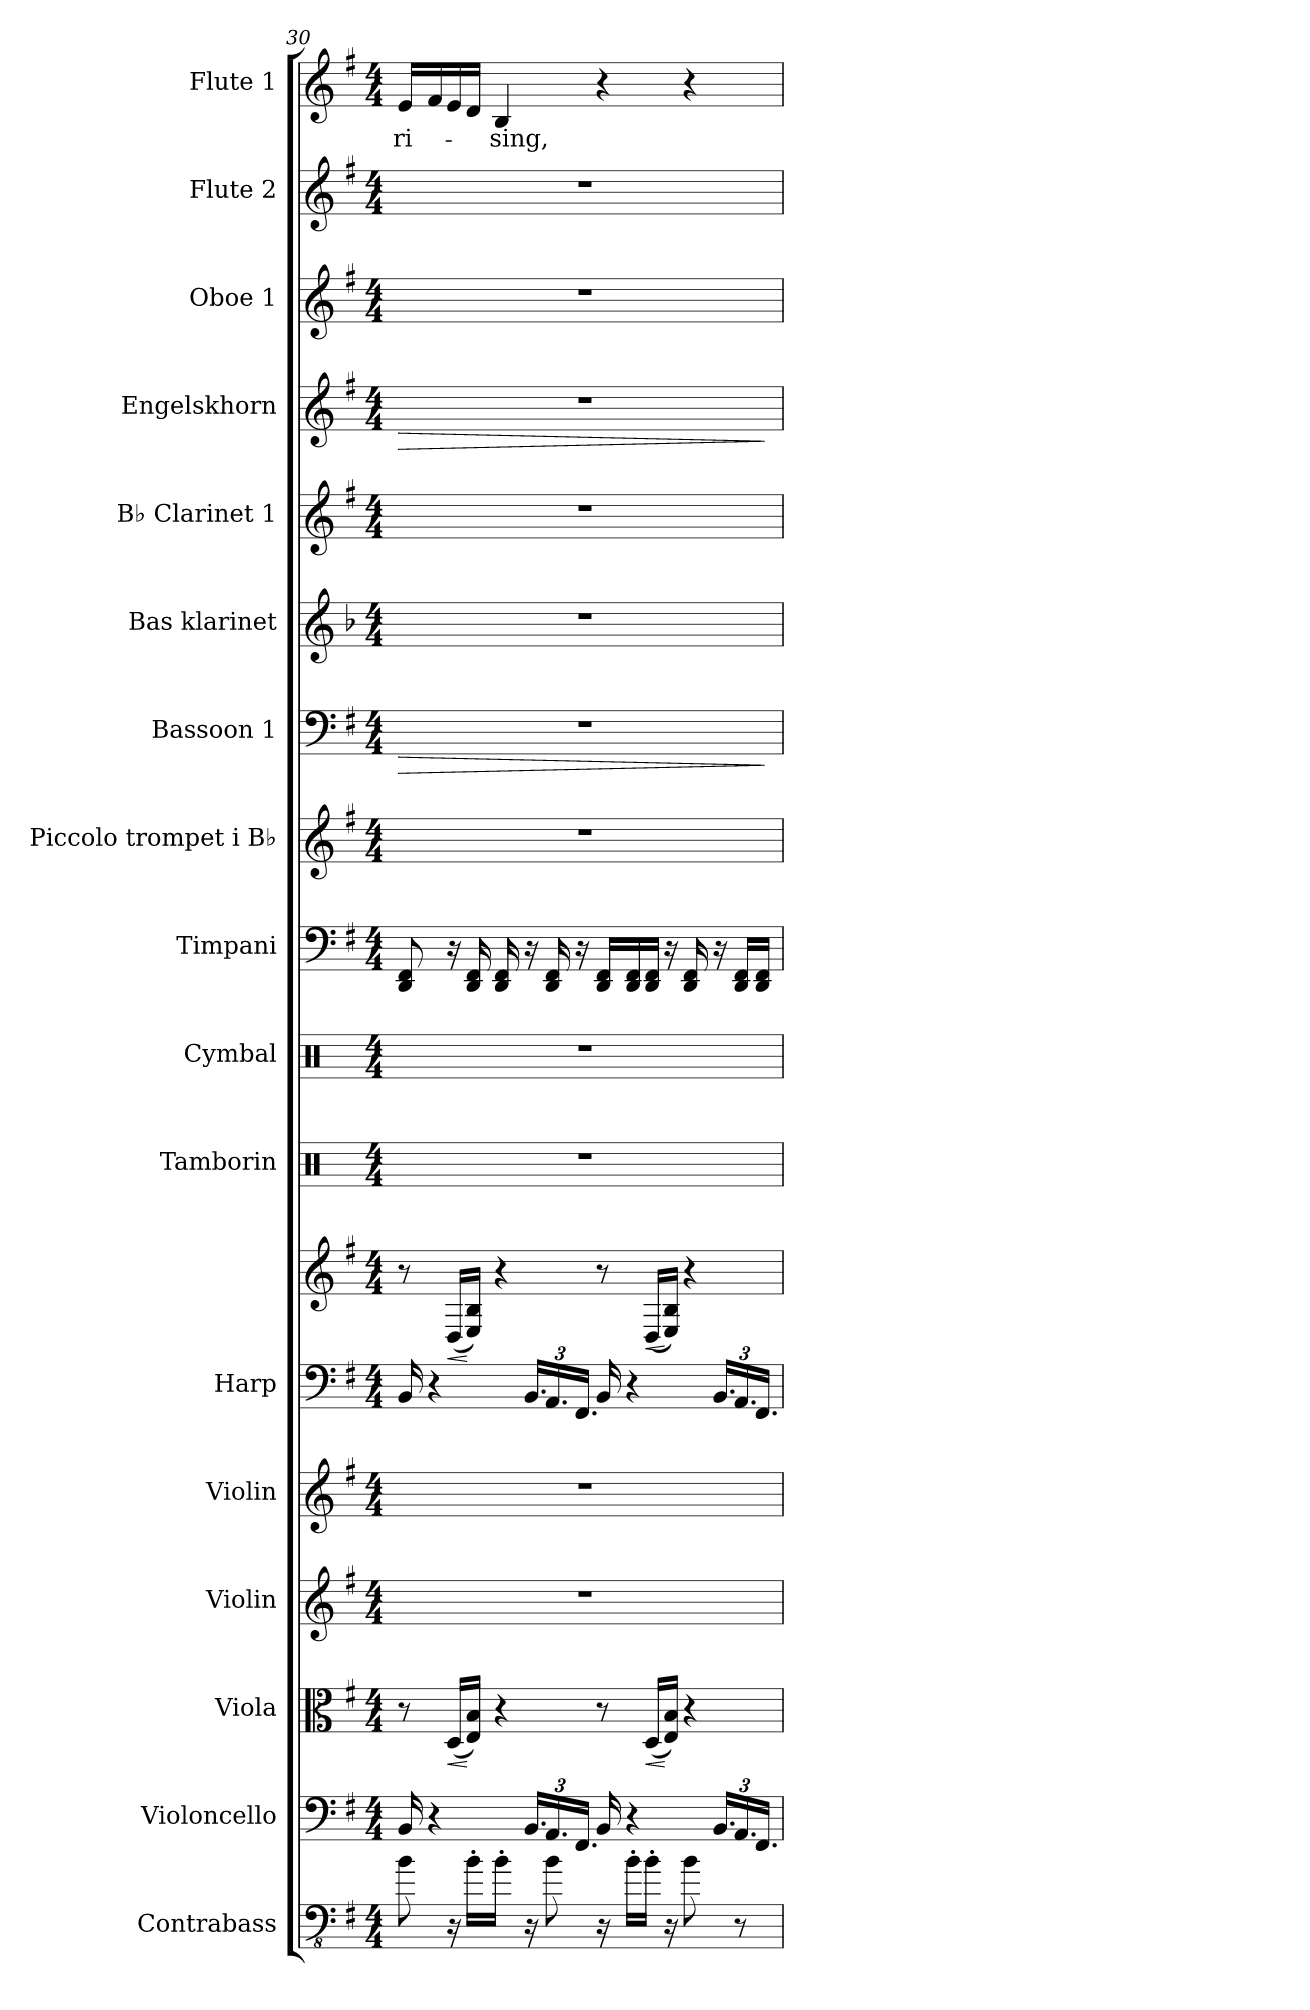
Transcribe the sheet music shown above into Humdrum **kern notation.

**kern	**kern	**kern	**dynam	**kern	**kern	**kern	**kern	**dynam	**kern	**kern	**kern	**kern	**kern	**dynam	**kern	**kern	**kern	**dynam	**kern	**kern	**kern	**text
*part17	*part16	*part15	*part15	*part14	*part13	*part12	*part12	*part12	*part11	*part10	*part9	*part8	*part7	*part7	*part6	*part5	*part4	*part4	*part3	*part2	*part1	*part1
*staff18	*staff17	*staff16	*staff16	*staff15	*staff14	*staff13	*staff12	*staff12/13	*staff11	*staff10	*staff9	*staff8	*staff7	*staff7	*staff6	*staff5	*staff4	*staff4	*staff3	*staff2	*staff1	*staff1
*I"Contrabass	*I"Violoncello	*I"Viola	*	*I"Violin	*I"Violin	*I"Harp	*	*	*I"Tamborin	*I"Cymbal	*I"Timpani	*I"Piccolo trompet i B♭	*I"Bassoon 1	*	*I"Bas klarinet	*I"B♭ Clarinet 1	*I"Engelskhorn	*	*I"Oboe 1	*I"Flute 2	*I"Flute 1	*
*I'Cb.	*I'Vc.	*I'Vla.	*	*I'Vln.	*I'Vln.	*I'Hrp.	*	*	*I'Tamb.	*I'Cym.	*I'Timp.	*I'P. tpt. i B♭	*I'Bsn. 1	*	*	*I'B♭ Cl. 1	*I'E.horn	*	*I'Ob. 1	*I'Fl. 2	*I'Fl. 1	*
!!LO:PB:g=z
*clefFv4	*clefF4	*clefC3	*	*clefG2	*clefG2	*clefF4	*clefG2	*	*clefX	*clefX	*clefF4	*clefG2	*clefF4	*	*clefG2	*clefG2	*clefG2	*	*clefG2	*clefG2	*clefG2	*
*ITrd7c12	*	*	*	*	*	*	*	*	*	*	*	*ITrd-6c-10	*	*	*ITrd8c14	*ITrd1c2	*ITrd4c7	*	*	*	*	*
*k[f#]	*k[f#]	*k[f#]	*	*k[f#]	*k[f#]	*k[f#]	*k[f#]	*	*k[]	*k[]	*k[f#]	*k[b-]	*k[f#]	*	*k[b-]	*k[b-]	*k[]	*	*k[f#]	*k[f#]	*k[f#]	*
*M4/4	*M4/4	*M4/4	*	*M4/4	*M4/4	*M4/4	*M4/4	*	*M4/4	*M4/4	*M4/4	*M4/4	*M4/4	*	*M4/4	*M4/4	*M4/4	*	*M4/4	*M4/4	*M4/4	*
=30	=30	=30	=30	=30	=30	=30	=30	=30	=30	=30	=30	=30	=30	=30	=30	=30	=30	=30	=30	=30	=30	=30
!	!	!	!	!	!	!	!	!	!	!	!	!	!	!LO:HP:b	!	!	!	!LO:HP:b	!	!	!	!
8BB\	16BB/	8r	.	1r	1r	16BB/	8r	.	1r	1r	8DD/ 8FF#/	1r	1r	>	1r	1r	1r	>	1r	1r	16e/LL	ri-
.	4r	.	.	.	.	4r	.	.	.	.	.	.	.	.	.	.	.	.	.	.	16f#/	.
!	!	!	!LO:HP:b	!	!	!	!	!LO:HP:b	!	!	!	!	!	!	!	!	!	!	!	!	!	!
16r	.	(16D/LL	<	.	.	.	(16D/LL	<	.	.	16r	.	.	.	.	.	.	.	.	.	16e/	.
16BB'\LL	.	16E/ 16B/JJ)	[	.	.	.	16E/ 16B/JJ)	[	.	.	16DD/ 16FF#/	.	.	.	.	.	.	.	.	.	16d/JJ	.
16BB'\JJ	.	4r	.	.	.	.	4r	.	.	.	16DD/ 16FF#/	.	.	.	.	.	.	.	.	.	4B/	-sing,
*	*Xbrackettup	*	*	*	*	*Xbrackettup	*	*	*	*	*	*	*	*	*	*	*	*	*	*	*	*
16r	24.BB/LL	.	.	.	.	24.BB/LL	.	.	.	.	16r	.	.	.	.	.	.	.	.	.	.	.
8BB\	24.AA/	.	.	.	.	24.AA/	.	.	.	.	16DD/ 16FF#/	.	.	.	.	.	.	.	.	.	.	.
.	24.FF#/JJ	.	.	.	.	24.FF#/JJ	.	.	.	.	16r	.	.	.	.	.	.	.	.	.	.	.
16r	16BB/	8r	.	.	.	16BB/	8r	.	.	.	16DD/ 16FF#/LL	.	.	.	.	.	.	.	.	.	4r	.
16BB'\LL	4r	.	.	.	.	4r	.	.	.	.	16DD/ 16FF#/	.	.	.	.	.	.	.	.	.	.	.
!	!	!	!LO:HP:b	!	!	!	!	!LO:HP:b	!	!	!	!	!	!	!	!	!	!	!	!	!	!
16BB'\JJ	.	(16D/LL	<	.	.	.	(16D/LL	<	.	.	16DD/ 16FF#/JJ	.	.	.	.	.	.	.	.	.	.	.
16r	.	16E/ 16B/JJ)	[	.	.	.	16E/ 16B/JJ)	[	.	.	16r	.	.	.	.	.	.	.	.	.	.	.
8BB\	.	4r	.	.	.	.	4r	.	.	.	16DD/ 16FF#/	.	.	.	.	.	.	.	.	.	4r	.
.	24.BB/LL	.	.	.	.	24.BB/LL	.	.	.	.	16r	.	.	.	.	.	.	.	.	.	.	.
8r	24.AA/	.	.	.	.	24.AA/	.	.	.	.	16DD/ 16FF#/LL	.	.	.	.	.	.	.	.	.	.	.
.	24.FF#/JJ	.	.	.	.	24.FF#/JJ	.	.	.	.	16DD/ 16FF#/JJ	.	.	.	.	.	.	.	.	.	.	.
.	.	.	.	.	.	.	.	.	.	.	.	.	.	]	.	.	.	]	.	.	.	.
=	=	=	=	=	=	=	=	=	=	=	=	=	=	=	=	=	=	=	=	=	=	=
*-	*-	*-	*-	*-	*-	*-	*-	*-	*-	*-	*-	*-	*-	*-	*-	*-	*-	*-	*-	*-	*-	*-
